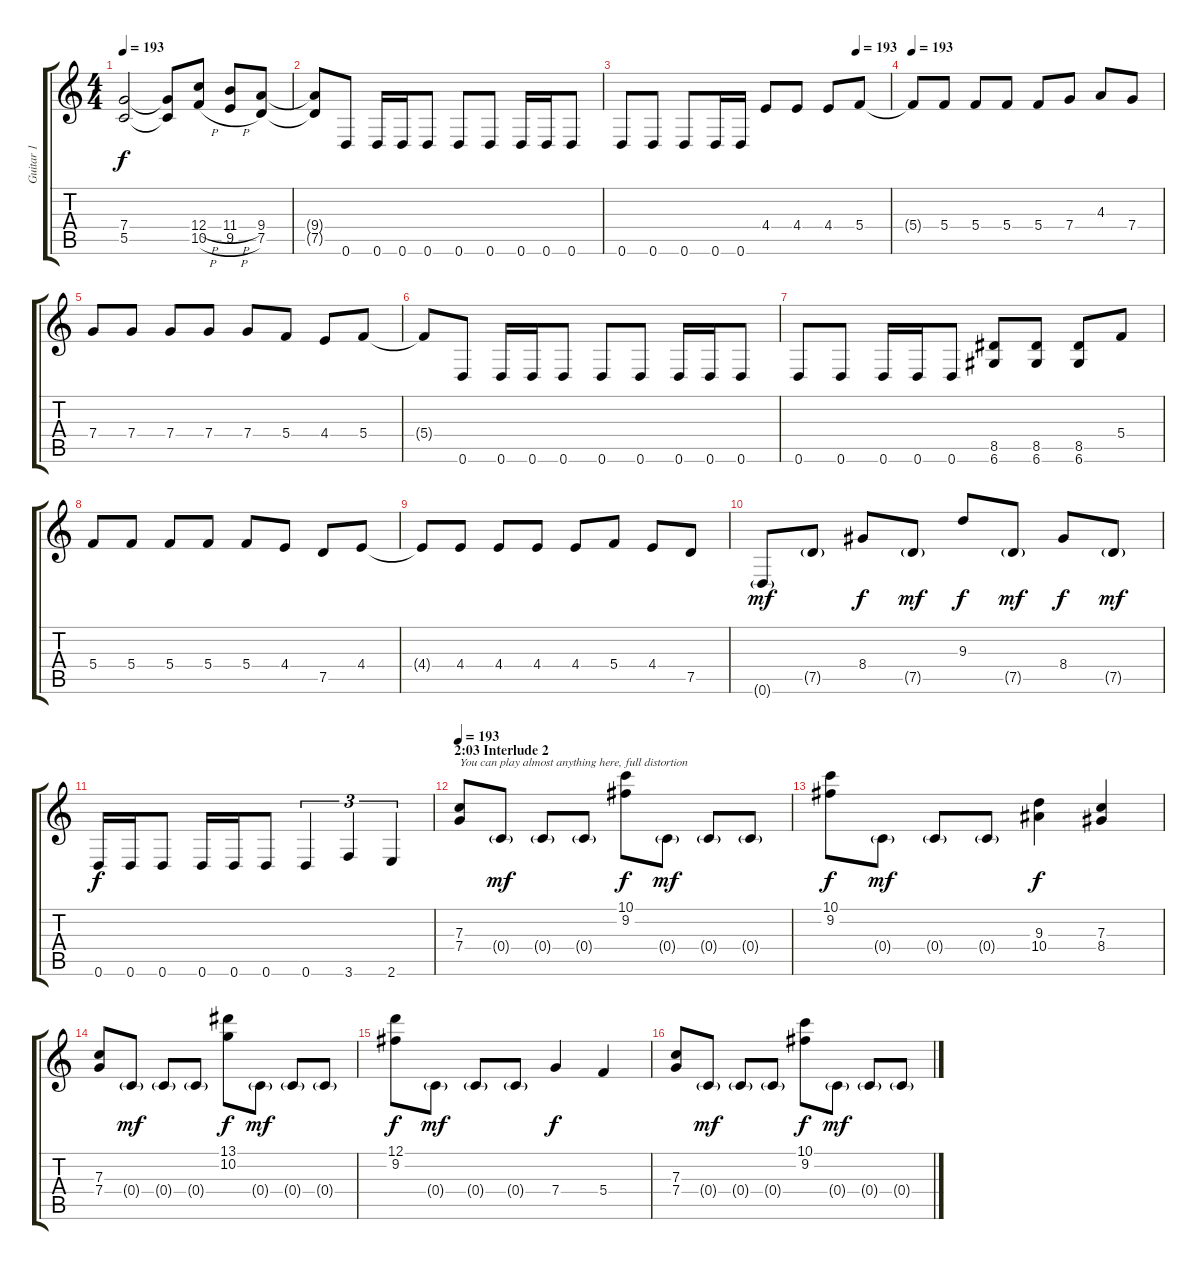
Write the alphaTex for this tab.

\track ("Guitar 1" "Guitar 1") {instrument distortionguitar}
\staff {score tabs}
\tuning (D4 A3 F3 C3 G2 D2) {hide}
\ts (4 4)
\tempo 193
\clef g2
\ks c
(7.4{t} 5.5{t}).2{dy f} (7.4{t} 5.5{t}).8 (12.4{h} 10.5{h}).8 (11.4{h} 9.5{h}).8 (9.4 7.5).8 |
(9.4{t} 7.5{t}).8 0.6.8 0.6.16 0.6.16 0.6.8 0.6.8 0.6.8 0.6.16 0.6.16 0.6.8 |
\tempo (193 0.875)
0.6.8 0.6.8 0.6.8 0.6.16 0.6.16 4.4.8 4.4.8 4.4.8 5.4.8 |
\tempo 193
5.4{t}.8 5.4.8 5.4.8 5.4.8 5.4.8 7.4.8 4.3.8 7.4.8 |
7.4.8 7.4.8 7.4.8 7.4.8 7.4.8 5.4.8 4.4.8 5.4.8 |
5.4{t}.8 0.6.8 0.6.16 0.6.16 0.6.8 0.6.8 0.6.8 0.6.16 0.6.16 0.6.8 |
0.6.8 0.6.8 0.6.16 0.6.16 0.6.8 (8.5 6.6).8 (8.5 6.6).8 (8.5 6.6).8 5.4.8 |
5.4.8 5.4.8 5.4.8 5.4.8 5.4.8 4.4.8 7.5.8 4.4.8 |
4.4{t}.8 4.4.8 4.4.8 4.4.8 4.4.8 5.4.8 4.4.8 7.5.8 |
0.6{g}.8{dy mf} 7.5{g}.8 8.4.8{dy f} 7.5{g}.8{dy mf} 9.3.8{dy f} 7.5{g}.8{dy mf} 8.4.8{dy f} 7.5{g}.8{dy mf} |
0.6.16{dy f} 0.6.16 0.6.8 0.6.16 0.6.16 0.6.8 0.6.4{tu (3 2)} 3.6.4{tu (3 2)} 2.6.4{tu (3 2)} |
\section ("" "2:03 Interlude 2")
\tempo 193
(7.3 7.4).8{txt "You can play almost anything here, full distortion" volume 12} 0.4{g}.8{dy mf} 0.4{g}.8 0.4{g}.8 (10.1 9.2).8{dy f} 0.4{g}.8{dy mf} 0.4{g}.8 0.4{g}.8 |
(10.1 9.2).8{dy f} 0.4{g}.8{dy mf} 0.4{g}.8 0.4{g}.8 (9.3 10.4).4{dy f} (7.3 8.4).4 |
(7.3 7.4).8 0.4{g}.8{dy mf} 0.4{g}.8 0.4{g}.8 (13.1 10.2).8{dy f} 0.4{g}.8{dy mf} 0.4{g}.8 0.4{g}.8 |
(12.1 9.2).8{dy f} 0.4{g}.8{dy mf} 0.4{g}.8 0.4{g}.8 7.4.4{dy f} 5.4.4 |
(7.3 7.4).8 0.4{g}.8{dy mf} 0.4{g}.8 0.4{g}.8 (10.1 9.2).8{dy f} 0.4{g}.8{dy mf} 0.4{g}.8 0.4{g}.8
